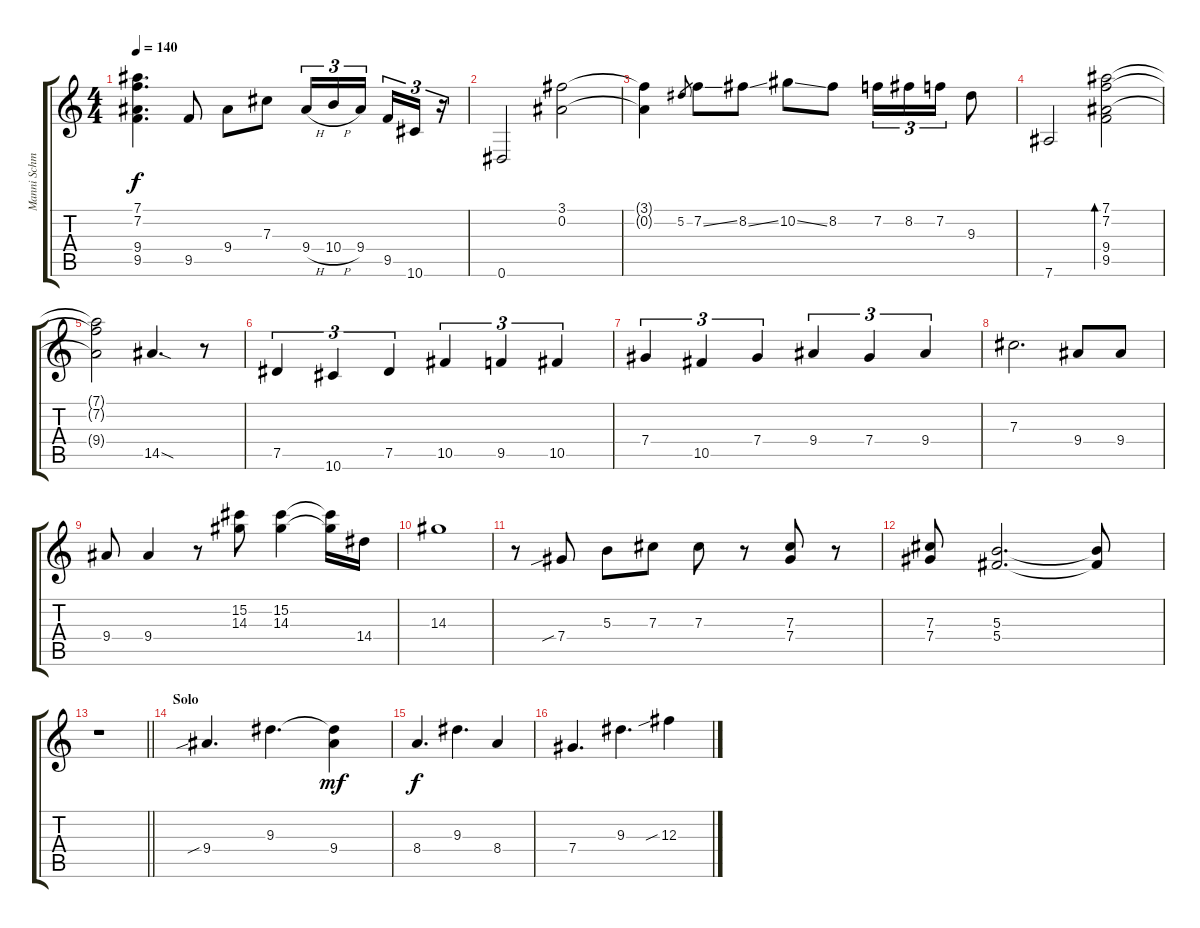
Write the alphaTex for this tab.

\track ("Manni Schmidt" "Manni Schm") {instrument distortionguitar}
\staff {score tabs}
\tuning (Eb4 Bb3 Gb3 Db3 Ab2 Eb2) {hide}
\ts (4 4)
\tempo 140
\clef g2
\ks c
(7.1{t} 7.2{t} 9.4{t} 9.5{t}).4{d dy f} 9.5.8 9.4.8 7.3.8 9.4{h}.16{tu (3 2)} 10.4{h}.16{tu (3 2)} 9.4.16{tu (3 2) beam splitsecondary} 9.5.16{tu (3 2)} 10.6.16{tu (3 2)} r.16{tu (3 2)} |
0.6.2 (3.1 0.2).2 |
(3.1{t} 0.2{t}).4 5.2.8{gr} 7.2{ss}.8 8.2{ss}.8 10.2{ss}.8 8.2.8 7.2.16{tu (3 2)} 8.2.16{tu (3 2)} 7.2.16{tu (3 2)} 9.3.8 |
7.6.2 (7.1 7.2 9.4 9.5).2{bd 120} |
(7.1{t} 7.2{t} 9.4{t}).2 14.5{sod}.4{d} r.8 |
7.5.4{tu (3 2)} 10.6.4{tu (3 2)} 7.5.4{tu (3 2)} 10.5.4{tu (3 2)} 9.5.4{tu (3 2)} 10.5.4{tu (3 2)} |
7.4.4{tu (3 2)} 10.5.4{tu (3 2)} 7.4.4{tu (3 2)} 9.4.4{tu (3 2)} 7.4.4{tu (3 2)} 9.4.4{tu (3 2)} |
7.3.2{d} 9.4.8 9.4.8 |
9.4.8 9.4.4 r.8 (15.2 14.3).8 (15.2 14.3).4 (15.2{t} 14.3{t}).16 14.4.16 |
14.3.1 |
r.8 7.4{sib}.8 5.3.8 7.3.8 7.3.8 r.8 (7.3 7.4).8 r.8 |
(7.3 7.4).8 (5.3 5.4).2{d} (5.3{t} 5.4{t}).8 |
\barLineRight lightlight
r.1{volume 15 instrument distortionguitar} |
\section ("" "Solo")
9.4{sib}.4{d} 9.3.4{d} (9.3{t} 9.4).4{dy mf} |
8.4.4{d dy f} 9.3.4{d} 8.4.4 |
7.4.4{d} 9.3.4{d} 12.3{sib}.4
